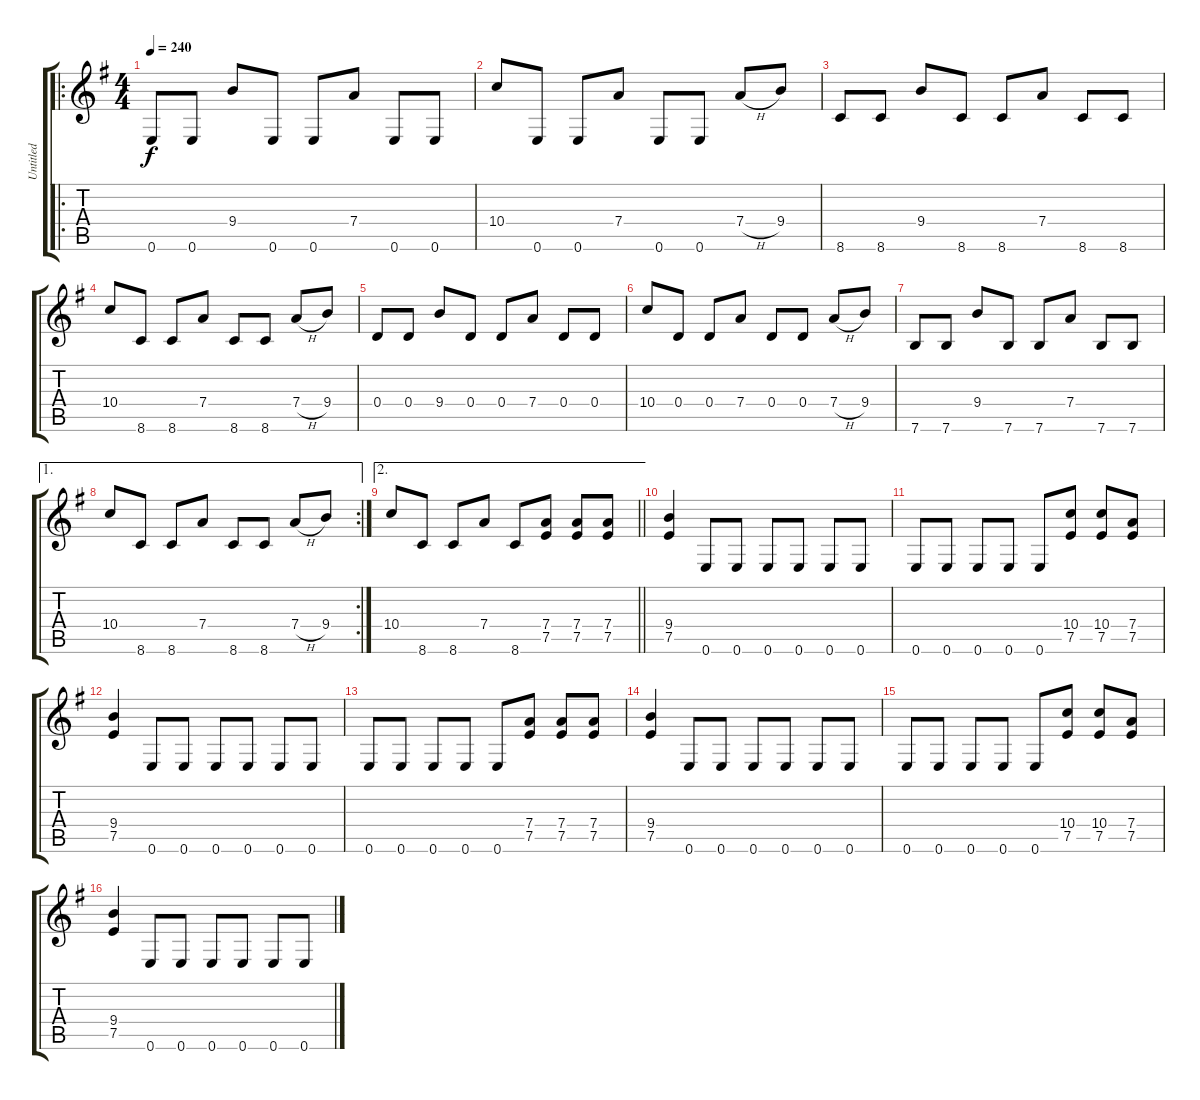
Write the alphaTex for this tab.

\track ("Untitled" "Untitled") {instrument distortionguitar}
\staff {score tabs}
\tuning (E4 B3 G3 D3 A2 E2) {hide}
\ro
\ts (4 4)
\tempo 240
\clef g2
\ks g
0.6.8{dy f instrument distortionguitar} 0.6.8 9.4.8 0.6.8 0.6.8 7.4.8 0.6.8 0.6.8 |
10.4.8 0.6.8 0.6.8 7.4.8 0.6.8 0.6.8 7.4{h}.8 9.4.8 |
8.6.8 8.6.8 9.4.8 8.6.8 8.6.8 7.4.8 8.6.8 8.6.8 |
10.4.8 8.6.8 8.6.8 7.4.8 8.6.8 8.6.8 7.4{h}.8 9.4.8 |
0.4.8 0.4.8 9.4.8 0.4.8 0.4.8 7.4.8 0.4.8 0.4.8 |
10.4.8 0.4.8 0.4.8 7.4.8 0.4.8 0.4.8 7.4{h}.8 9.4.8 |
7.6.8 7.6.8 9.4.8 7.6.8 7.6.8 7.4.8 7.6.8 7.6.8 |
\ae 1
\rc 2
10.4.8 8.6.8 8.6.8 7.4.8 8.6.8 8.6.8 7.4{h}.8 9.4.8 |
\ae 2
\barLineRight lightlight
10.4.8 8.6.8 8.6.8 7.4.8 8.6.8 (7.4 7.5).8 (7.4 7.5).8 (7.4 7.5).8 |
(9.4 7.5).4 0.6.8 0.6.8 0.6.8 0.6.8 0.6.8 0.6.8 |
0.6.8 0.6.8 0.6.8 0.6.8 0.6.8 (10.4 7.5).8 (10.4 7.5).8 (7.4 7.5).8 |
(9.4 7.5).4 0.6.8 0.6.8 0.6.8 0.6.8 0.6.8 0.6.8 |
0.6.8 0.6.8 0.6.8 0.6.8 0.6.8 (7.4 7.5).8 (7.4 7.5).8 (7.4 7.5).8 |
(9.4 7.5).4 0.6.8 0.6.8 0.6.8 0.6.8 0.6.8 0.6.8 |
0.6.8 0.6.8 0.6.8 0.6.8 0.6.8 (10.4 7.5).8 (10.4 7.5).8 (7.4 7.5).8 |
(9.4 7.5).4 0.6.8 0.6.8 0.6.8 0.6.8 0.6.8 0.6.8
